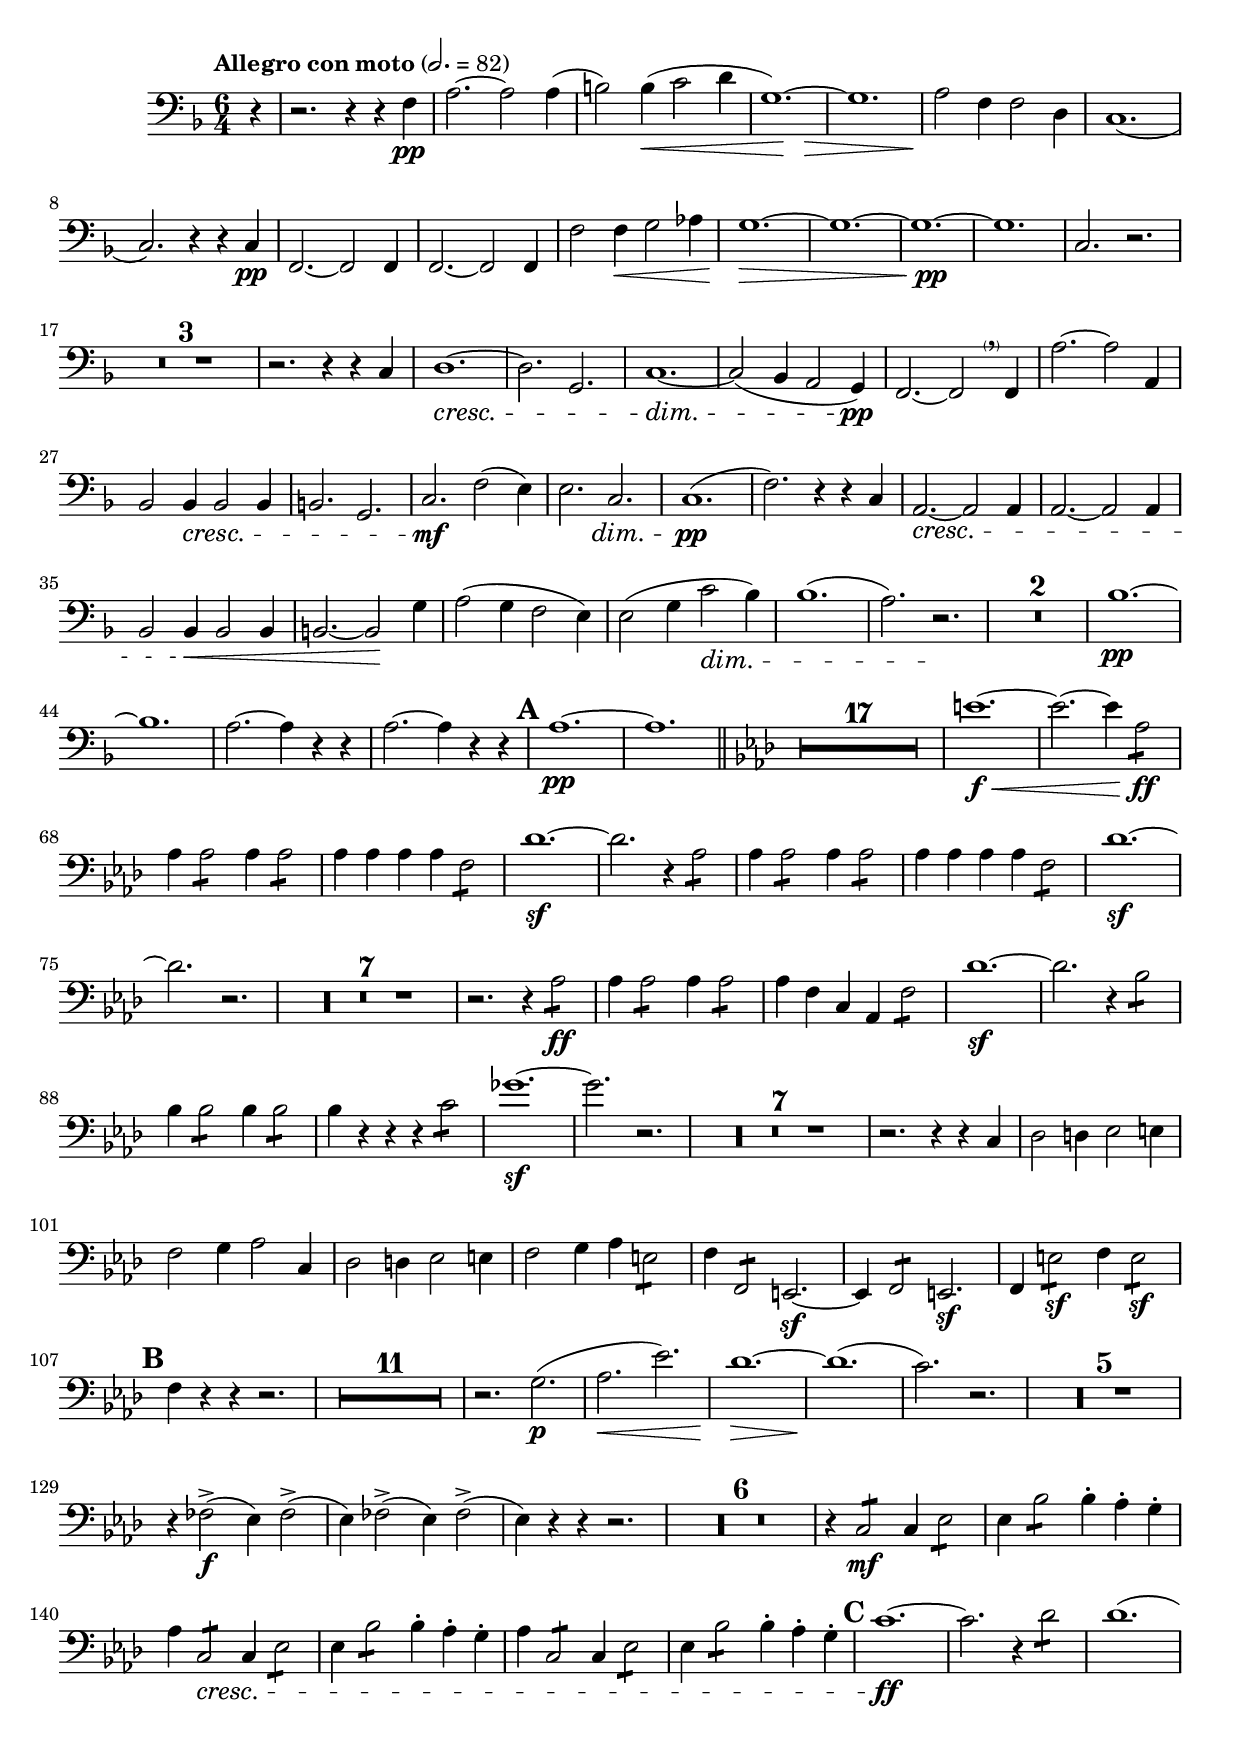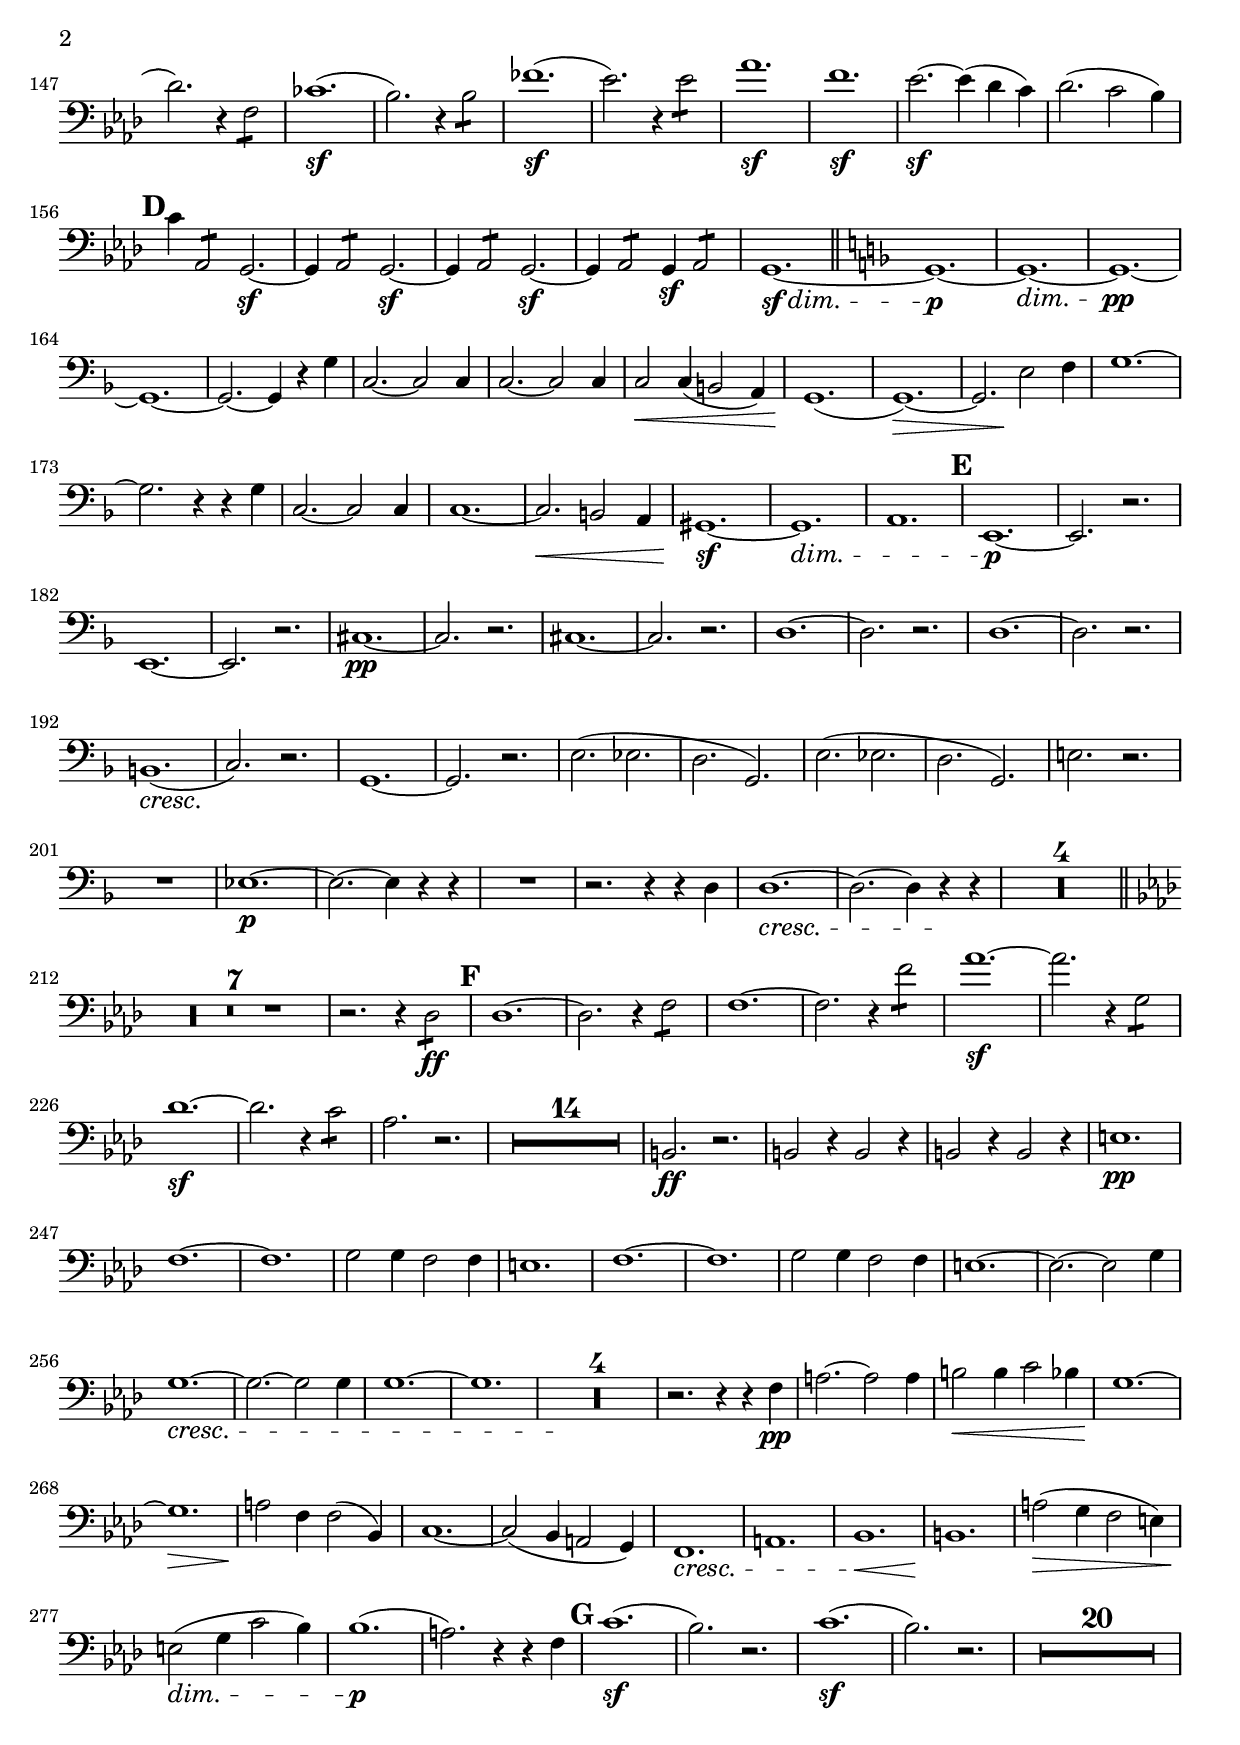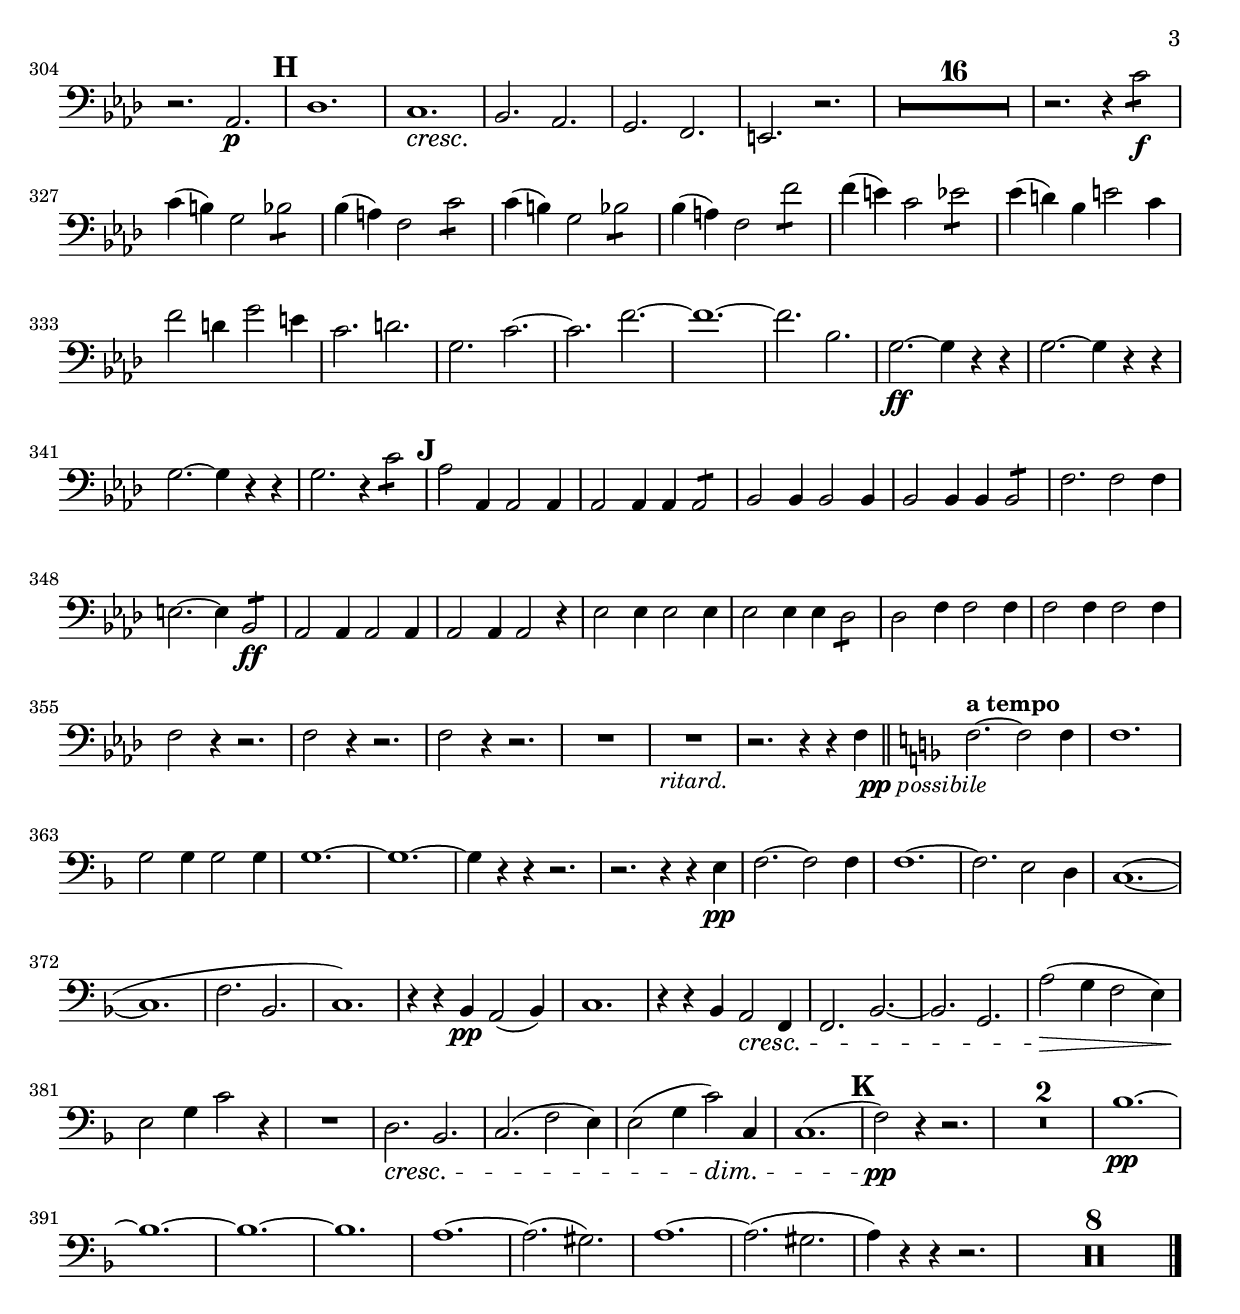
\version "2.24"

\version "2.24"

\include "../definitions.ly"

% additional definitions required by the score:
\language "italiano"

bassonB = \relative do {
	\include "../parametres.ly"
	\clef "bass" \time 6/4 \key fa \major \tempo "Allegro con moto" 2.=82
	\partial 4 r4 |
	r2. r4 r4 \tag #'basson1p5 {fa4} \tag #'basson2 {fa4 \pp} |
	la2.~ la2 la4( |
	si2) si4( \< do2 re4 |
	\after 2 \! \after 1 \> sol,1.)~ |
	sol1. |
	la2 \! fa4 fa2 re4 |
	do1.( |
	do2.) r4 r4 do4 \pp |
	fa,2.~ fa2 fa4 |
	fa2.~ fa2 fa4 |
	fa'2 fa4 \< sol2 lab4 |
	sol1.~ \> |
	sol1.~ |
	\after 2 \pp sol1.~ |
	sol1. |
	do,2. r2. |
	R1.*3 |
	r2. r4 r4 do4 |
	re1.~ \cresc |
	re2. sol,2. |
	do1.~ \dim |
	do2( sib4 la2 sol4) \pp |
	fa2.~ fa2 \parenthesize\breathe fa4 |
	la'2.~ la2 la,4 |
	sib2 sib4 \cresc sib2 sib4 |
	si2. sol2. |
	do2. \mf fa2( mi4) |
	\after 2 \dim mi2. do2. |
	do1.( \pp |
	fa2.) r4 r4 do4 |
	la2.~ \cresc la2 la4 |
	la2.~ la2 la4 |
	sib2 sib4 \< sib2 sib4 |
	si2.~ si2 \! sol'4 |
	la2( sol4 fa2 mi4) |
	mi2( sol4 do2 \dim sib4) |
	sib1.( |
	la2.) r2. \! |
	R1.*2 |
	sib1.~ \pp |
	sib1. |
	la2.~ la4 r4 r4 |
	la2.~ la4 r4 r4 |
	\mark\default \barNumberCheck 47
	la1.~ \pp |
	la1. | \section
	\key lab \major
	R1.*17 |
	mi'1.~ \f \< |
	mi2.~ mi4 lab,2:8 \ff |
	lab4 lab2:8 lab4 lab2:8 |
	lab4 lab4 lab4 lab4 fa2:8 |
	reb'1.~ \sf |
	reb2. r4 lab2:8 |
	lab4 lab2:8 lab4 lab2:8 |
	lab4 lab4 lab4 lab4 fa2:8 |
	reb'1.~ \sf |
	reb2. r2. |
	R1.*7 |
	r2. r4 lab2:8 \ff |
	lab4 lab2:8 lab4 lab2:8 |
	lab4 fa4 do4 lab4 fa'2:8 |
	reb'1.~ \sf |
	reb2. r4 sib2:8 |
	sib4 sib2:8 sib4 sib2:8 |
	sib4 r4 r4 r4 do2:8 |
	solb'1.~ \sf |
	solb2. r2. |
	R1.*7 |
	r2. r4 r4 do,,4 |
	reb2 re4 mib2 mi4 |
	fa2 sol4 lab2 do,4 |
	reb2 re4 mib2 mi4 |
	fa2 sol4 lab4 mi2:8 |
	fa4 fa,2:8 mi2.~ \sf |
	mi4 fa2:8 mi2. \sf |
	fa4 mi'2:8 \sf fa4 mi2:8 \sf |
	\mark\default \barNumberCheck 107
	fa4 r4 r4 r2. |
	R1.*11 |
	r2. sol2.( \p |
	lab2. \< mib'2.) |
	reb1.~ \> |
	reb1.( \! |
	do2.) r2. |
	R1.*5 |
	r4 fab,2->( \f mib4) fab2->( |
	mib4) fab2->( mib4) fab2->( |
	mib4) r4 r4 r2. |
	R1.*6 |
	r4 do2:8 \mf do4 mib2:8 |
	mib4 sib'2:8 sib4-. lab4-. sol4-. |
	lab4 do,2:8 \cresc do4 mib2:8 |
	mib4 sib'2:8 sib4-. lab4-. sol4-. |
	lab4 do,2:8 do4 mib2:8 |
	mib4 sib'2:8 sib4-. lab4-. sol4-. |
	\mark\default \barNumberCheck 144
	do1.~ \ff |
	do2. r4 reb2:8 |
	reb1.( |
	reb2.) r4 fa,2:8 |
	dob'1.( \sf |
	sib2.) r4 sib2:8 |
	fab'1.( \sf |
	mib2.) r4 mib2:8 |
	lab1. \sf |
	fa1. \sf |
	mib2.~ \sf mib4( reb4 do4) |
	reb2.( do2 sib4) |
	\mark\default \barNumberCheck 156
	do4 lab,2:8 sol2.~ \sf |
	sol4 lab2:8 sol2.~ \sf |
	sol4 lab2:8 sol2.~ \sf |
	sol4 lab2:8 sol4 \sf lab2:8 |
	sol1.~ \sf \dim | \section
	\key fa \major
	sol1.~ \p |
	sol1.~ \dim |
	sol1.~ \pp |
	sol1.~ |
	sol2.~ sol4 r4 sol'4 |
	do,2.~ do2 do4 |
	do2.~ do2 do4 |
	do2 \< do4( si2 la4) |
	sol1.( \! |
	sol1.)~ \> |
	\after 2 \! sol2. mi'2 fa4 |
	sol1.~ |
	sol2. r4 r4 sol4 |
	do,2.~ do2 do4 |
	do1.~ |
	do2. \< si2 la4 |
	sold1.~ \sf |
	sold1. \dim |
	la1. |
	\mark\default \barNumberCheck 180
	mi1.~ \p |
	mi2. r2. |
	mi1.~ |
	mi2. r2. |
	dod'1.~ \pp |
	dod2. r2. |
	dod1.~ |
	dod2. r2. |
	re1.~ |
	re2. r2. |
	re1.~ |
	re2. r2. |
	\override DynamicTextSpanner.style = #'none
	si1.( \cresc |
	do2.) r2. |
	sol1.~ |
	sol2. r2. |
	mi'2.( mib2. |
	re2. sol,2.) |
	mi'2.( mib2. |
	re2. sol,2.) |
	mi'!2. r2. |
	R1. |
	mib1.~ \p |
	\revert DynamicTextSpanner.style
	mib2.~ mib4 r4 r4 |
	R1. |
	r2. r4 r4 re4 |
	re1.~ \cresc |
	re2.~ re4 r4 \! r4 |
	R1.*4 | \section
	\key lab \major \barNumberCheck 212
	R1.*7 |
	r2. r4 reb2:8 \ff |
	\mark\default \barNumberCheck 220
	reb1.~ |
	reb2. r4 fa2:8 fa1.~ |
	fa2. r4 fa'2:8 |
	lab1.~ \sf |
	lab2. r4 sol,2:8 |
	reb'1.~ \sf |
	reb2. r4 do2:8 |
	lab2. r2. |
	R1.*14 |
	si,2. \ff r2. |
	si2 r4 si2 r4 |
	si2 r4 si2 r4 |
	mi1. \pp |
	fa1.~ |
	fa1. |
	sol2 sol4 fa2 fa4 |
	mi1. |
	fa1.~ |
	fa1. |
	sol2 sol4 fa2 fa4 |
	mi1.~ |
	mi2.~ mi2 sol4 |
	sol1.~ \cresc |
	sol2.~ sol2 sol4 |
	sol1.~ |
	sol1. |
	R1.*4 \! |
	r2. r4 r4 \tag #'basson2 {fa4 \pp} \tag #'basson1p5 {fa4} |
	la2.~ la2 la4 |
	si2 \< si4 do2 sib4 |
	sol1.~ \! |
	sol1. \> |
	la2 \! fa4 fa2( sib,4) |
	do1.~ |
	do2( sib4 la2 sol4) |
	fa1. \cresc |
	la1. |
	sib1. \< |
	si1. \! |
	la'2( \> sol4 fa2 mi4) |
	mi2( \dim sol4 do2 sib4) |
	sib1.( \p |
	la2.) r4 r4 fa4 |
	\mark\default \barNumberCheck 280
	do'1.( \sf |
	sib2.) r2. |
	do1.( \sf |
	sib2.) r2. |
	R1.*20 |
	r2. lab,2. \p |
	\mark\default \barNumberCheck 305
	reb1. |
	\override DynamicTextSpanner.style = #'none
	do1. \cresc |
	sib2. lab2. |
	sol2. fa2. |
	mi2.\! r2. |
	\revert DynamicTextSpanner.style
	R1.*16 |
	r2. r4 do''2:8 \f |
	do4( si4) sol2 sib2:8 |
	sib4( la4) fa2 do'2:8 |
	do4( si4) sol2 sib2:8 |
	sib4( la4) fa2 fa'2:8 |
	fa4( mi4) do2 mib2:8 |
	mib4( re4) sib4 mi2 do4 |
	fa2 re4 sol2 mi4 |
	do2. re2. |
	sol,2. do2.~ |
	do2. fa2.~ |
	fa1.~ |
	fa2. sib,2. |
	sol2.~ \ff sol4 r4 r4 |
	sol2.~ sol4 r4 r4 |
	sol2.~ sol4 r4 r4 |
	sol2. r4 do2:8 |
	\mark\default \barNumberCheck 343
	lab2 lab,4 lab2 lab4 |
	lab2 lab4 lab4 lab2:8 |
	sib2 sib4 sib2 sib4 |
	sib2 sib4 sib4 sib2:8 |
	fa'2. fa2 fa4 |
	mi2.~ mi4 sib2:8 \ff |
	lab2 lab4 lab2 lab4 |
	lab2 lab4 lab2 r4 |
	mib'2 mib4 mib2 mib4 |
	mib2 mib4 mib4 reb2:8 |
	reb2 fa4 fa2 fa4 |
	fa2 fa4 fa2 fa4 |
	fa2 r4 r2. |
	fa2 r4 r2. |
	fa2 r4 r2. |
	R1. |
	R1. \ritard |
	r2. r4 r4 fa4 \pppossibile | \section
	\key fa \major \tempo "a tempo" \barNumberCheck 361
	fa2.~ fa2 fa4 |
	fa1. |
	sol2 sol4 sol2 sol4 |
	sol1.~ |
	sol1.~ |
	sol4 r4 r4 r2. |
	r2. r4 r4 mi4 \pp |
	fa2.~ fa2 fa4 |
	fa1.~ |
	fa2. mi2 re4 |
	do1.(~ |
	do1. |
	fa2. sib,2. |
	do1.) |
	r4 r4 sib4 \pp la2( sib4) |
	do1. |
	r4 r4 sib4 la2 \cresc fa4 |
	fa2. sib2.~ |
	sib2. sol2. |
	la'2( \> sol4 fa2 mi4) |
	mi2 \! sol4 do2 r4 |
	R1. |
	re,2. \cresc sib2. |
	do2.( fa2 mi4) |
	mi2( sol4 do2) \dim do,4 |
	do1.( |
	\mark\default \barNumberCheck 387
	fa2) \pp r4 r2. |
	R1.*2 |
	sib1.~ \pp |
	sib1.~ |
	sib1.~ |
	sib1. |
	la1.~ |
	la2.( sold2.) |
	la1.~ |
	la2.( sold2. |
	la4) r4 r4 r2. |
	R1.*8 | \fine
}


\score {
	\new Staff \keepWithTag #'basson2 \bassonB
	\layout {
		\context{
			\Staff
			\consists #Measure_counter_engraver
		}
	}
}
